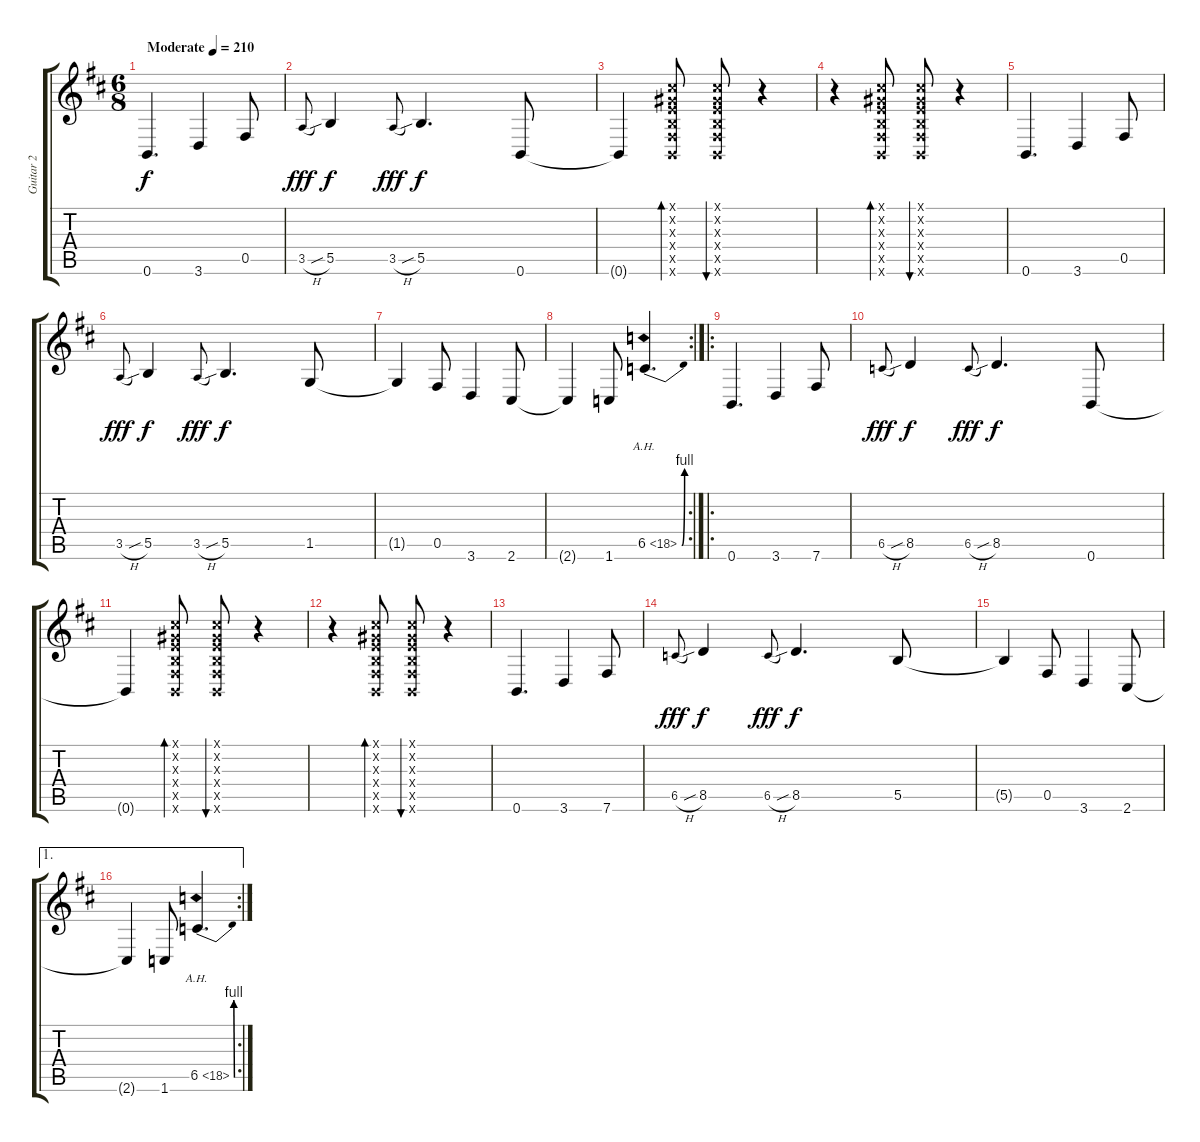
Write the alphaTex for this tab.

\track ("Guitar 2" "Guitar 2") {instrument distortionguitar}
\staff {score tabs}
\tuning (Db4 Ab3 E3 B2 Gb2 B1) {hide}
\ts (6 8)
\tempo (210 "Moderate")
\clef g2
\ks bminor
0.6.4{d dy f instrument distortionguitar} 3.6.4 0.5.8 |
3.5{h}.8{gr onbeat dy fff} 5.5{sib}.4{dy f} 3.5{h}.8{gr onbeat dy fff} 5.5{sib}.4{d dy f} 0.6.8 |
0.6{t}.4 (0.1{x} 0.2{x} 0.3{x} 0.4{x} 0.5{x} 0.6{x}).8{bd 30} (0.1{x} 0.2{x} 0.3{x} 0.4{x} 0.5{x} 0.6{x}).8{bu 30} r.4 |
r.4 (0.1{x} 0.2{x} 0.3{x} 0.4{x} 0.5{x} 0.6{x}).8{bd 30} (0.1{x} 0.2{x} 0.3{x} 0.4{x} 0.5{x} 0.6{x}).8{bu 30} r.4 |
0.6.4{d} 3.6.4 0.5.8 |
3.5{h}.8{gr onbeat dy fff} 5.5{sib}.4{dy f} 3.5{h}.8{gr onbeat dy fff} 5.5{sib}.4{d dy f} 1.5.8 |
1.5{t}.4 0.5.8 3.6.4 2.6.8 |
\rc 2
2.6{t}.4 1.6.8 6.5{be (bend 0 0 60 4) ah 12}.4{d} |
\ro
0.6.4{d} 3.6.4 7.6.8 |
6.5{h}.8{gr onbeat dy fff} 8.5{sib}.4{dy f} 6.5{h}.8{gr onbeat dy fff} 8.5{sib}.4{d dy f} 0.6.8 |
0.6{t}.4 (0.1{x} 0.2{x} 0.3{x} 0.4{x} 0.5{x} 0.6{x}).8{bd 30} (0.1{x} 0.2{x} 0.3{x} 0.4{x} 0.5{x} 0.6{x}).8{bu 30} r.4 |
r.4 (0.1{x} 0.2{x} 0.3{x} 0.4{x} 0.5{x} 0.6{x}).8{bd 30} (0.1{x} 0.2{x} 0.3{x} 0.4{x} 0.5{x} 0.6{x}).8{bu 30} r.4 |
0.6.4{d} 3.6.4 7.6.8 |
6.5{h}.8{gr onbeat dy fff} 8.5{sib}.4{dy f} 6.5{h}.8{gr onbeat dy fff} 8.5{sib}.4{d dy f} 5.5.8 |
5.5{t}.4 0.5.8 3.6.4 2.6.8 |
\ae 1
\rc 2
2.6{t}.4 1.6.8 6.5{be (bend 0 0 60 4) ah 12}.4{d}
